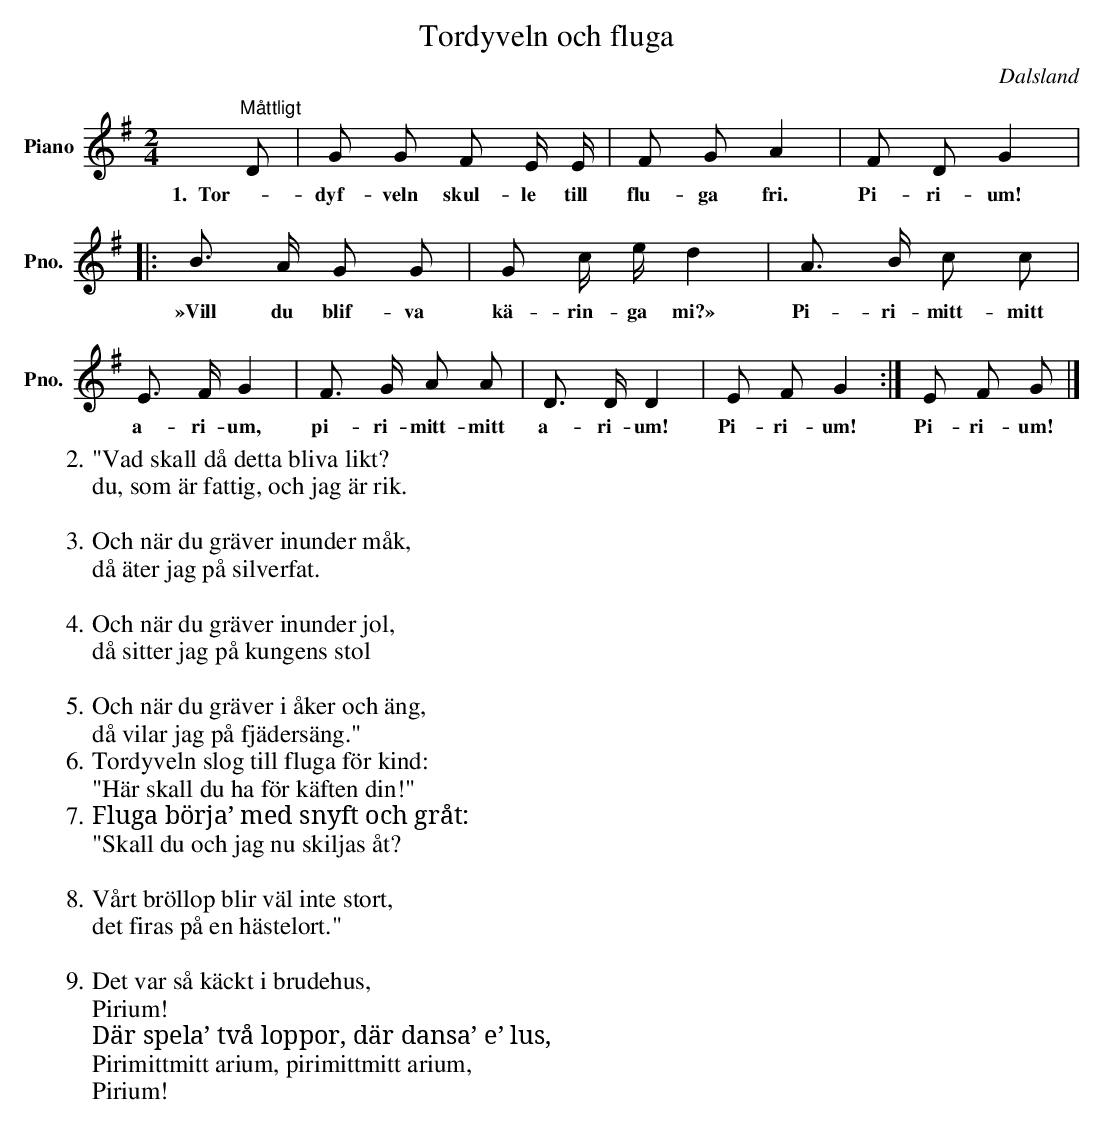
X:1
T:Tordyveln och fluga
L:1/8
M:2/4
O:Dalsland
K:G
V:1 treble nm="Piano" snm="Pno."
V:1
"^Måttligt" D | G G F E/ E/ | F G A2 | F D G2 |: B3/2 A/ G G | G c/ e/ d2 | A3/2 B/ c c | %7
w: 1.  Tor-|dyf- veln skul- le till|flu- ga fri.|Pi- ri- um!|»Vill du   blif- va|kä- rin- ga mi?»|Pi- ri- mitt- mitt|
 E3/2 F/ G2 | F3/2 G/ A A | D3/2 D/ D2 | E F G2 :| E F G |] %12
w: a- ri- um,|pi- ri- mitt- mitt|a- ri- um!|Pi- ri- um!|Pi- ri- um!|
W:2. "Vad skall då detta bliva likt?
W: du, som är fattig, och jag är rik.
W:
W:3. Och när du gräver inunder måk,
W:då äter jag på silverfat.
W:
W: 4. Och när du gräver inunder jol,
W: då sitter jag på kungens stol
W:
W: 5. Och när du gräver i åker och äng,
W: då vilar jag på fjädersäng."
W: 6. Tordyveln slog till fluga för kind:
W: "Här skall du ha för käften din!"
W: 7. Fluga börja’ med snyft och gråt:
W: "Skall du och jag nu skiljas åt?
W:
W: 8. Vårt bröllop blir väl inte stort,
W: det firas på en hästelort."
W:
W: 9. Det var så käckt i brudehus,
W: Pirium!
W: Där spela’ två loppor, där dansa’ e’ lus,
W: Pirimittmitt arium, pirimittmitt arium,
W: Pirium!
